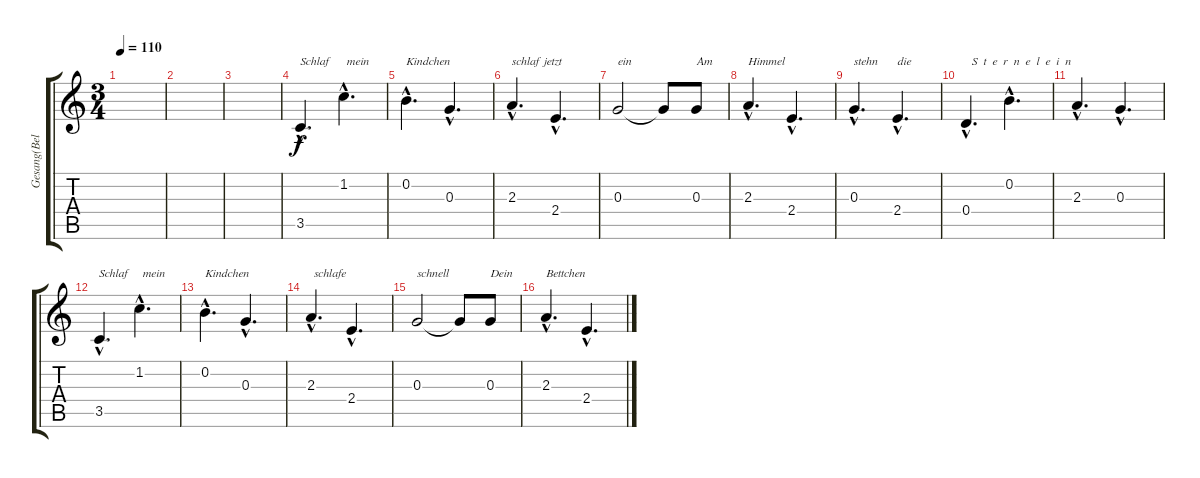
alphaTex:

\track ("Gesang(Bela+Sahnie)" "Gesang(Bel") {instrument contrabass}
\staff {score tabs}
\tuning (E4 B3 G3 D3 A2 E2) {hide}
\ts (3 4)
\tempo 110
\clef g2
\ks c
|
|
|
3.5{hac}.4{d txt "Schlaf"} 1.2{hac}.4{d txt " mein"} |
0.2{hac}.4{d txt "Kindchen"} 0.3{hac}.4{d} |
2.3{hac}.4{d txt "schlaf jetzt"} 2.4{hac}.4{d} |
0.3.2{txt "ein"} 0.3{t}.8 0.3.8{txt "Am"} |
2.3{hac}.4{d txt "Himmel"} 2.4{hac}.4{d} |
0.3{hac}.4{d txt "stehn"} 2.4{hac}.4{d txt "die"} |
0.4{hac}.4{d txt "  S  t  e  r  n  e  l  e  i  n"} 0.2{hac}.4{d} |
2.3{hac}.4{d} 0.3{hac}.4{d} |
3.5{hac}.4{d txt "Schlaf"} 1.2{hac}.4{d txt " mein"} |
0.2{hac}.4{d txt "Kindchen"} 0.3{hac}.4{d} |
2.3{hac}.4{d txt " schlafe"} 2.4{hac}.4{d} |
0.3.2{txt "schnell"} 0.3{t}.8 0.3.8{txt "Dein"} |
2.3{hac}.4{d txt "Bettchen"} 2.4{hac}.4{d}
